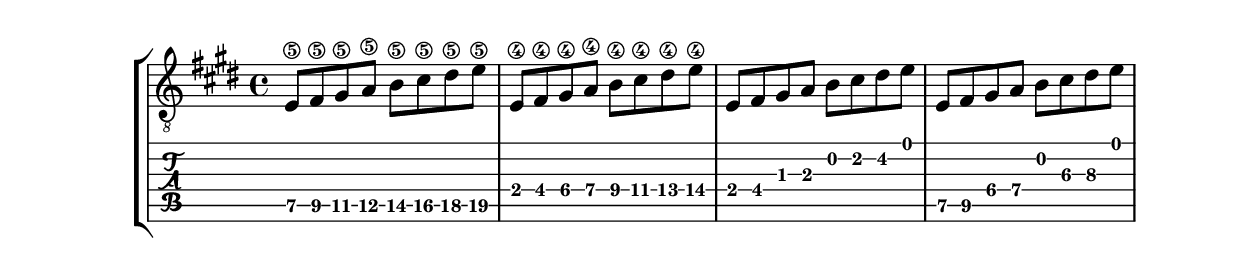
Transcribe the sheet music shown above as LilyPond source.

\version "1.7.18"

%{

A sample tablature, with both normal staff and tab.

Tablature is done by overriding the note-head formatting function, and
putting it on a 6-line staff. A special engraver takes care of going
from string-number + pitch to number.

%}

partition = \notes {
    \key e \major
    e8\5 fis\5 gis\5 a\5 b\5 cis'\5 dis'\5 e'\5
    e8\4 fis\4 gis\4 a\4 b\4 cis'\4 dis'\4 e'\4
    e8 fis gis a b cis' dis' e'
    \property Score.minimumFret = #5
    e8 fis gis a b cis' dis' e'
}

\score {
  \context StaffGroup <
    \context Staff <
	\clef "G_8"
	\partition
    >
    \context TabStaff <
	\partition
    >
  >
}
%% new-chords-done %%
